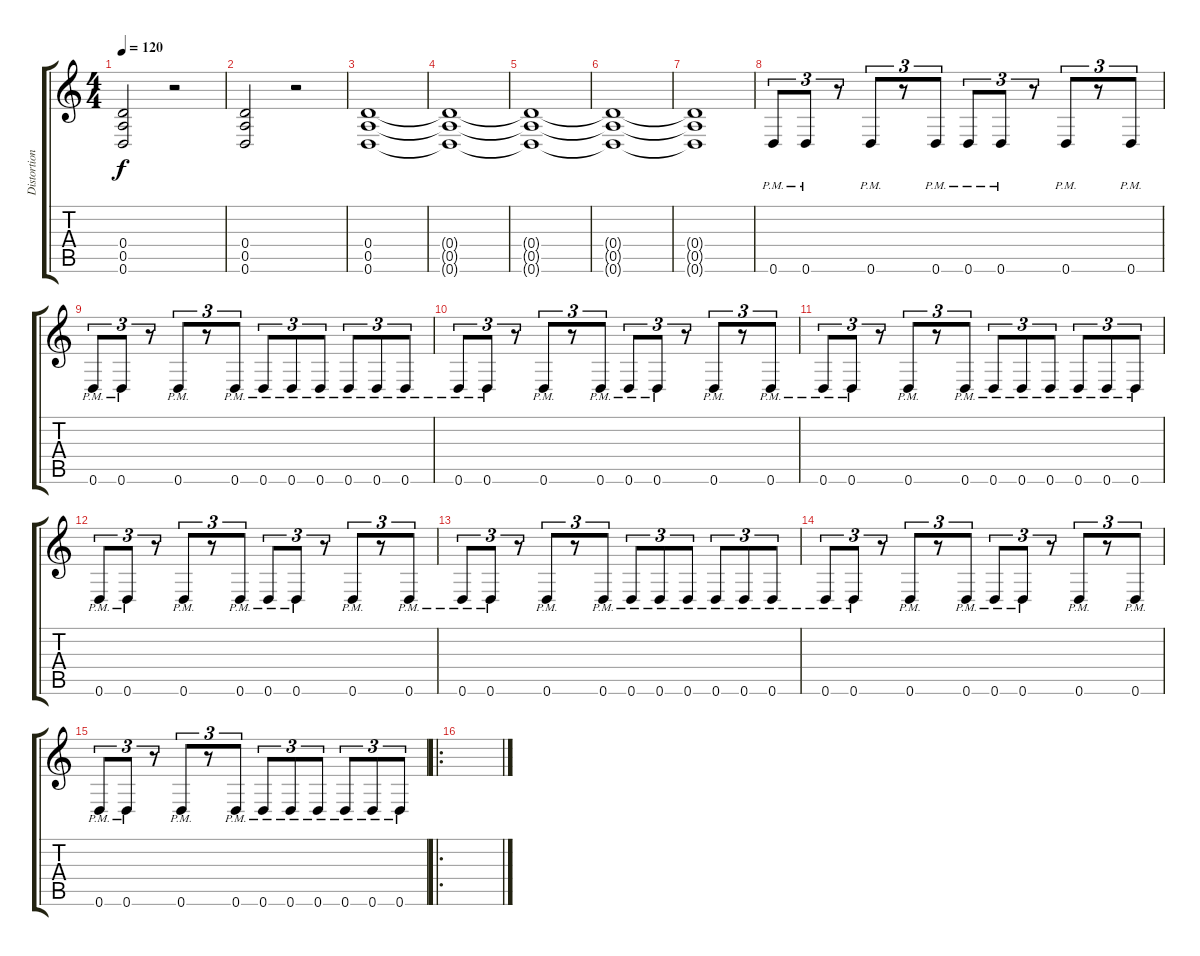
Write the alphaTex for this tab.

\track ("Distortion guitar" "Distortion") {instrument distortionguitar}
\staff {score tabs}
\tuning (E4 B3 G3 D3 A2 D2) {hide}
\ts (4 4)
\tempo 120
\clef g2
\ks c
(0.4 0.5 0.6).2{dy f} r.2 |
(0.4 0.5 0.6).2 r.2 |
(0.4 0.5 0.6).1{volume 5} |
(0.4{t} 0.5{t} 0.6{t}).1 |
(0.4{t} 0.5{t} 0.6{t}).1 |
(0.4{t} 0.5{t} 0.6{t}).1 |
(0.4{t} 0.5{t} 0.6{t}).1 |
0.6{pm}.8{tu (3 2) volume 13} 0.6{pm}.8{tu (3 2)} r.8{tu (3 2)} 0.6{pm}.8{tu (3 2)} r.8{tu (3 2)} 0.6{pm}.8{tu (3 2)} 0.6{pm}.8{tu (3 2)} 0.6{pm}.8{tu (3 2)} r.8{tu (3 2)} 0.6{pm}.8{tu (3 2)} r.8{tu (3 2)} 0.6{pm}.8{tu (3 2)} |
0.6{pm}.8{tu (3 2)} 0.6{pm}.8{tu (3 2)} r.8{tu (3 2)} 0.6{pm}.8{tu (3 2)} r.8{tu (3 2)} 0.6{pm}.8{tu (3 2)} 0.6{pm}.8{tu (3 2)} 0.6{pm}.8{tu (3 2)} 0.6{pm}.8{tu (3 2)} 0.6{pm}.8{tu (3 2)} 0.6{pm}.8{tu (3 2)} 0.6{pm}.8{tu (3 2)} |
0.6{pm}.8{tu (3 2)} 0.6{pm}.8{tu (3 2)} r.8{tu (3 2)} 0.6{pm}.8{tu (3 2)} r.8{tu (3 2)} 0.6{pm}.8{tu (3 2)} 0.6{pm}.8{tu (3 2)} 0.6{pm}.8{tu (3 2)} r.8{tu (3 2)} 0.6{pm}.8{tu (3 2)} r.8{tu (3 2)} 0.6{pm}.8{tu (3 2)} |
0.6{pm}.8{tu (3 2)} 0.6{pm}.8{tu (3 2)} r.8{tu (3 2)} 0.6{pm}.8{tu (3 2)} r.8{tu (3 2)} 0.6{pm}.8{tu (3 2)} 0.6{pm}.8{tu (3 2)} 0.6{pm}.8{tu (3 2)} 0.6{pm}.8{tu (3 2)} 0.6{pm}.8{tu (3 2)} 0.6{pm}.8{tu (3 2)} 0.6{pm}.8{tu (3 2)} |
0.6{pm}.8{tu (3 2) volume 13} 0.6{pm}.8{tu (3 2)} r.8{tu (3 2)} 0.6{pm}.8{tu (3 2)} r.8{tu (3 2)} 0.6{pm}.8{tu (3 2)} 0.6{pm}.8{tu (3 2)} 0.6{pm}.8{tu (3 2)} r.8{tu (3 2)} 0.6{pm}.8{tu (3 2)} r.8{tu (3 2)} 0.6{pm}.8{tu (3 2)} |
0.6{pm}.8{tu (3 2)} 0.6{pm}.8{tu (3 2)} r.8{tu (3 2)} 0.6{pm}.8{tu (3 2)} r.8{tu (3 2)} 0.6{pm}.8{tu (3 2)} 0.6{pm}.8{tu (3 2)} 0.6{pm}.8{tu (3 2)} 0.6{pm}.8{tu (3 2)} 0.6{pm}.8{tu (3 2)} 0.6{pm}.8{tu (3 2)} 0.6{pm}.8{tu (3 2)} |
0.6{pm}.8{tu (3 2)} 0.6{pm}.8{tu (3 2)} r.8{tu (3 2)} 0.6{pm}.8{tu (3 2)} r.8{tu (3 2)} 0.6{pm}.8{tu (3 2)} 0.6{pm}.8{tu (3 2)} 0.6{pm}.8{tu (3 2)} r.8{tu (3 2)} 0.6{pm}.8{tu (3 2)} r.8{tu (3 2)} 0.6{pm}.8{tu (3 2)} |
0.6{pm}.8{tu (3 2)} 0.6{pm}.8{tu (3 2)} r.8{tu (3 2)} 0.6{pm}.8{tu (3 2)} r.8{tu (3 2)} 0.6{pm}.8{tu (3 2)} 0.6{pm}.8{tu (3 2)} 0.6{pm}.8{tu (3 2)} 0.6{pm}.8{tu (3 2)} 0.6{pm}.8{tu (3 2)} 0.6{pm}.8{tu (3 2)} 0.6{pm}.8{tu (3 2)} |
\ro
